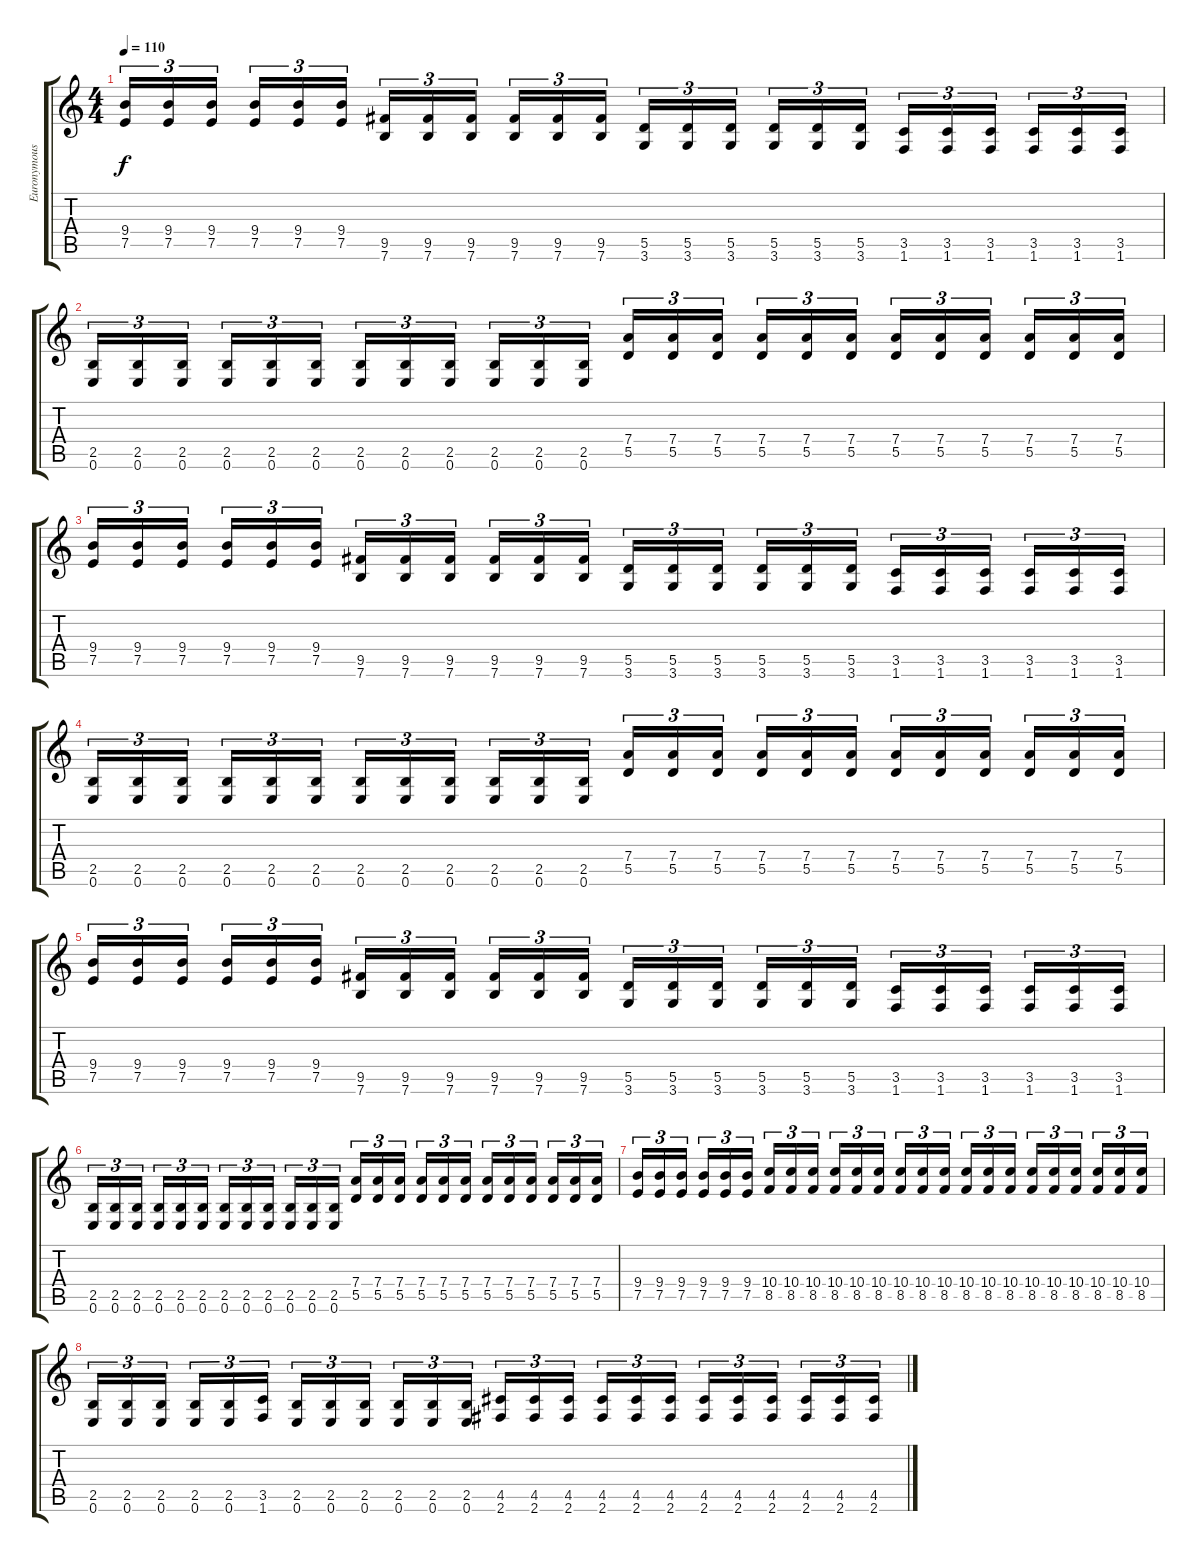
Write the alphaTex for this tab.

\track ("Euronymous" "Euronymous") {instrument distortionguitar}
\staff {score tabs}
\tuning (E4 B3 G3 D3 A2 E2) {hide}
\ts (4 4)
\tempo 110
\clef g2
\ks c
(9.4 7.5).16{tu (3 2) dy f} (9.4 7.5).16{tu (3 2)} (9.4 7.5).16{tu (3 2)} (9.4 7.5).16{tu (3 2)} (9.4 7.5).16{tu (3 2)} (9.4 7.5).16{tu (3 2)} (9.5 7.6).16{tu (3 2)} (9.5 7.6).16{tu (3 2)} (9.5 7.6).16{tu (3 2)} (9.5 7.6).16{tu (3 2)} (9.5 7.6).16{tu (3 2)} (9.5 7.6).16{tu (3 2)} (5.5 3.6).16{tu (3 2)} (5.5 3.6).16{tu (3 2)} (5.5 3.6).16{tu (3 2)} (5.5 3.6).16{tu (3 2)} (5.5 3.6).16{tu (3 2)} (5.5 3.6).16{tu (3 2)} (3.5 1.6).16{tu (3 2)} (3.5 1.6).16{tu (3 2)} (3.5 1.6).16{tu (3 2)} (3.5 1.6).16{tu (3 2)} (3.5 1.6).16{tu (3 2)} (3.5 1.6).16{tu (3 2)} |
(2.5 0.6).16{tu (3 2)} (2.5 0.6).16{tu (3 2)} (2.5 0.6).16{tu (3 2)} (2.5 0.6).16{tu (3 2)} (2.5 0.6).16{tu (3 2)} (2.5 0.6).16{tu (3 2)} (2.5 0.6).16{tu (3 2)} (2.5 0.6).16{tu (3 2)} (2.5 0.6).16{tu (3 2)} (2.5 0.6).16{tu (3 2)} (2.5 0.6).16{tu (3 2)} (2.5 0.6).16{tu (3 2)} (7.4 5.5).16{tu (3 2)} (7.4 5.5).16{tu (3 2)} (7.4 5.5).16{tu (3 2)} (7.4 5.5).16{tu (3 2)} (7.4 5.5).16{tu (3 2)} (7.4 5.5).16{tu (3 2)} (7.4 5.5).16{tu (3 2)} (7.4 5.5).16{tu (3 2)} (7.4 5.5).16{tu (3 2)} (7.4 5.5).16{tu (3 2)} (7.4 5.5).16{tu (3 2)} (7.4 5.5).16{tu (3 2)} |
(9.4 7.5).16{tu (3 2)} (9.4 7.5).16{tu (3 2)} (9.4 7.5).16{tu (3 2)} (9.4 7.5).16{tu (3 2)} (9.4 7.5).16{tu (3 2)} (9.4 7.5).16{tu (3 2)} (9.5 7.6).16{tu (3 2)} (9.5 7.6).16{tu (3 2)} (9.5 7.6).16{tu (3 2)} (9.5 7.6).16{tu (3 2)} (9.5 7.6).16{tu (3 2)} (9.5 7.6).16{tu (3 2)} (5.5 3.6).16{tu (3 2)} (5.5 3.6).16{tu (3 2)} (5.5 3.6).16{tu (3 2)} (5.5 3.6).16{tu (3 2)} (5.5 3.6).16{tu (3 2)} (5.5 3.6).16{tu (3 2)} (3.5 1.6).16{tu (3 2)} (3.5 1.6).16{tu (3 2)} (3.5 1.6).16{tu (3 2)} (3.5 1.6).16{tu (3 2)} (3.5 1.6).16{tu (3 2)} (3.5 1.6).16{tu (3 2)} |
(2.5 0.6).16{tu (3 2)} (2.5 0.6).16{tu (3 2)} (2.5 0.6).16{tu (3 2)} (2.5 0.6).16{tu (3 2)} (2.5 0.6).16{tu (3 2)} (2.5 0.6).16{tu (3 2)} (2.5 0.6).16{tu (3 2)} (2.5 0.6).16{tu (3 2)} (2.5 0.6).16{tu (3 2)} (2.5 0.6).16{tu (3 2)} (2.5 0.6).16{tu (3 2)} (2.5 0.6).16{tu (3 2)} (7.4 5.5).16{tu (3 2)} (7.4 5.5).16{tu (3 2)} (7.4 5.5).16{tu (3 2)} (7.4 5.5).16{tu (3 2)} (7.4 5.5).16{tu (3 2)} (7.4 5.5).16{tu (3 2)} (7.4 5.5).16{tu (3 2)} (7.4 5.5).16{tu (3 2)} (7.4 5.5).16{tu (3 2)} (7.4 5.5).16{tu (3 2)} (7.4 5.5).16{tu (3 2)} (7.4 5.5).16{tu (3 2)} |
(9.4 7.5).16{tu (3 2)} (9.4 7.5).16{tu (3 2)} (9.4 7.5).16{tu (3 2)} (9.4 7.5).16{tu (3 2)} (9.4 7.5).16{tu (3 2)} (9.4 7.5).16{tu (3 2)} (9.5 7.6).16{tu (3 2)} (9.5 7.6).16{tu (3 2)} (9.5 7.6).16{tu (3 2)} (9.5 7.6).16{tu (3 2)} (9.5 7.6).16{tu (3 2)} (9.5 7.6).16{tu (3 2)} (5.5 3.6).16{tu (3 2)} (5.5 3.6).16{tu (3 2)} (5.5 3.6).16{tu (3 2)} (5.5 3.6).16{tu (3 2)} (5.5 3.6).16{tu (3 2)} (5.5 3.6).16{tu (3 2)} (3.5 1.6).16{tu (3 2)} (3.5 1.6).16{tu (3 2)} (3.5 1.6).16{tu (3 2)} (3.5 1.6).16{tu (3 2)} (3.5 1.6).16{tu (3 2)} (3.5 1.6).16{tu (3 2)} |
(2.5 0.6).16{tu (3 2)} (2.5 0.6).16{tu (3 2)} (2.5 0.6).16{tu (3 2)} (2.5 0.6).16{tu (3 2)} (2.5 0.6).16{tu (3 2)} (2.5 0.6).16{tu (3 2)} (2.5 0.6).16{tu (3 2)} (2.5 0.6).16{tu (3 2)} (2.5 0.6).16{tu (3 2)} (2.5 0.6).16{tu (3 2)} (2.5 0.6).16{tu (3 2)} (2.5 0.6).16{tu (3 2)} (7.4 5.5).16{tu (3 2)} (7.4 5.5).16{tu (3 2)} (7.4 5.5).16{tu (3 2)} (7.4 5.5).16{tu (3 2)} (7.4 5.5).16{tu (3 2)} (7.4 5.5).16{tu (3 2)} (7.4 5.5).16{tu (3 2)} (7.4 5.5).16{tu (3 2)} (7.4 5.5).16{tu (3 2)} (7.4 5.5).16{tu (3 2)} (7.4 5.5).16{tu (3 2)} (7.4 5.5).16{tu (3 2)} |
(9.4 7.5).16{tu (3 2)} (9.4 7.5).16{tu (3 2)} (9.4 7.5).16{tu (3 2)} (9.4 7.5).16{tu (3 2)} (9.4 7.5).16{tu (3 2)} (9.4 7.5).16{tu (3 2)} (10.4 8.5).16{tu (3 2)} (10.4 8.5).16{tu (3 2)} (10.4 8.5).16{tu (3 2)} (10.4 8.5).16{tu (3 2)} (10.4 8.5).16{tu (3 2)} (10.4 8.5).16{tu (3 2)} (10.4 8.5).16{tu (3 2)} (10.4 8.5).16{tu (3 2)} (10.4 8.5).16{tu (3 2)} (10.4 8.5).16{tu (3 2)} (10.4 8.5).16{tu (3 2)} (10.4 8.5).16{tu (3 2)} (10.4 8.5).16{tu (3 2)} (10.4 8.5).16{tu (3 2)} (10.4 8.5).16{tu (3 2)} (10.4 8.5).16{tu (3 2)} (10.4 8.5).16{tu (3 2)} (10.4 8.5).16{tu (3 2)} |
(2.5 0.6).16{tu (3 2)} (2.5 0.6).16{tu (3 2)} (2.5 0.6).16{tu (3 2)} (2.5 0.6).16{tu (3 2)} (2.5 0.6).16{tu (3 2)} (3.5 1.6).16{tu (3 2)} (2.5 0.6).16{tu (3 2)} (2.5 0.6).16{tu (3 2)} (2.5 0.6).16{tu (3 2)} (2.5 0.6).16{tu (3 2)} (2.5 0.6).16{tu (3 2)} (2.5 0.6).16{tu (3 2)} (4.5 2.6).16{tu (3 2)} (4.5 2.6).16{tu (3 2)} (4.5 2.6).16{tu (3 2)} (4.5 2.6).16{tu (3 2)} (4.5 2.6).16{tu (3 2)} (4.5 2.6).16{tu (3 2)} (4.5 2.6).16{tu (3 2)} (4.5 2.6).16{tu (3 2)} (4.5 2.6).16{tu (3 2)} (4.5 2.6).16{tu (3 2)} (4.5 2.6).16{tu (3 2)} (4.5 2.6).16{tu (3 2)}
